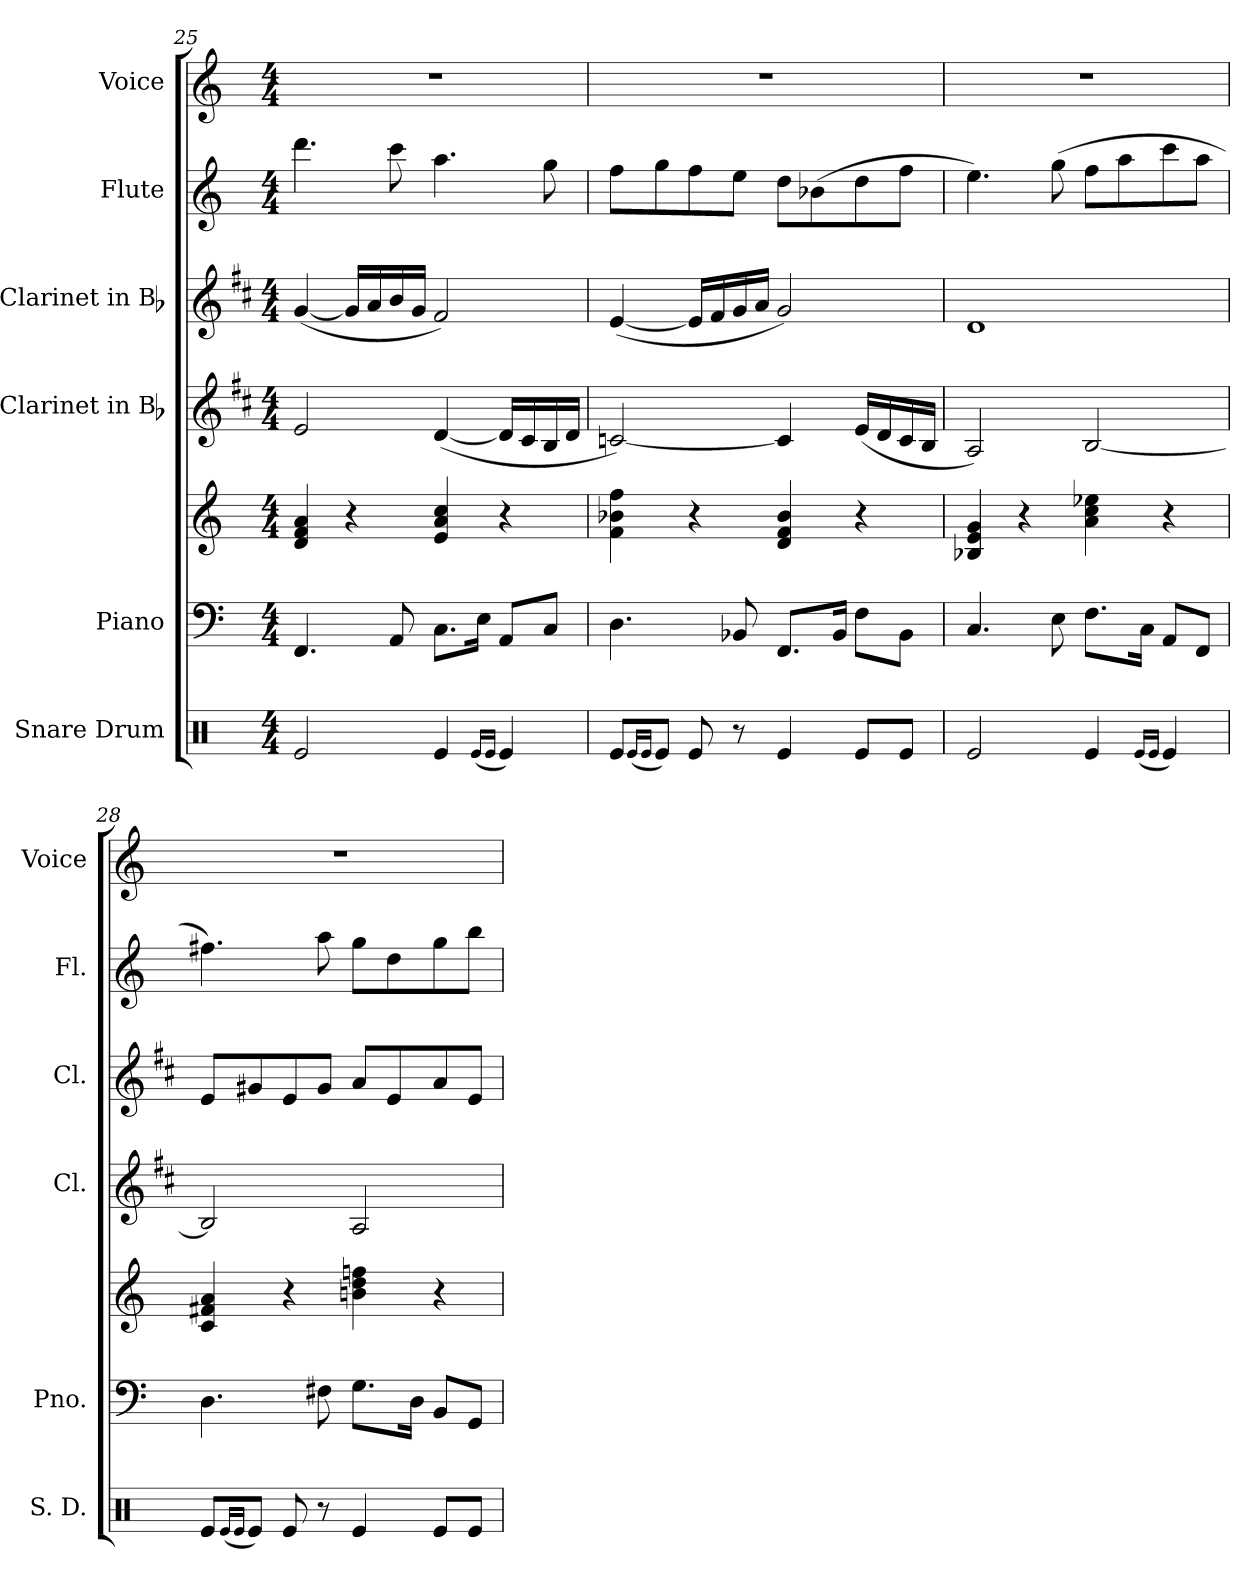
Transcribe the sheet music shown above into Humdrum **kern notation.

**kern	**kern	**kern	**kern	**kern	**kern	**kern
*part6	*part5	*part5	*part4	*part3	*part2	*part1
*staff7	*staff6	*staff5	*staff4	*staff3	*staff2	*staff1
*I"Snare Drum	*I"Piano	*	*I"Clarinet in Bb	*I"Clarinet in Bb	*I"Flute	*I"Voice
*I'S. D.	*I'Pno.	*	*I'Cl.	*I'Cl.	*I'Fl.	*I'Voice
*clefX	*clefF4	*clefG2	*clefG2	*clefG2	*clefG2	*clefG2
*	*	*	*ITrd1c2	*ITrd1c2	*	*
*k[]	*k[]	*k[]	*k[]	*k[]	*k[]	*k[]
*C:	*C:	*C:	*C:	*C:	*C:	*C:
*M4/4	*M4/4	*M4/4	*M4/4	*M4/4	*M4/4	*M4/4
=25	=25	=25	=25	=25	=25	=25
2Rei/	4.FFi/	4di/ 4fi 4ai	2di/	([4fi/	4.dddi\	1r
.	.	4r	.	16fi/LL]	.	.
.	.	.	.	16gi/	.	.
.	8AAi/	.	.	16ai/	8ccci\	.
.	.	.	.	16fi/JJ	.	.
4Rei/	8.Ci\L	4ei/ 4ai 4cci	([4ci/	2ei/)	4.aai\	.
.	16Ei\Jk	.	.	.	.	.
(16qRei/LL	.	.	.	.	.	.
16qRei/JJ	.	.	.	.	.	.
4Rei/)	8AAi/L	4r	16ci/LL]	.	.	.
.	.	.	16Bi/	.	.	.
.	8Ci/J	.	16Ai/	.	8ggi\	.
.	.	.	16ci/JJ	.	.	.
=26	=26	=26	=26	=26	=26	=26
8Rei/L	4.Di\	4fi\ 4b-Xi 4ffi	[2B-Xi/)	([4di/	8ffi\L	1r
(16qRei/LL	.	.	.	.	.	.
16qRei/JJ	.	.	.	.	.	.
8Rei/J)	.	.	.	.	8ggi\	.
8Rei/	.	4r	.	16di/LL]	8ffi\	.
.	.	.	.	16ei/	.	.
8r	8BB-Xi/	.	.	16fi/	8eei\J	.
.	.	.	.	16gi/JJ	.	.
4Rei/	8.FFi/L	4di/ 4fi 4b-i	4B-i/]	2fi/)	8ddi\L	.
.	.	.	.	.	(8b-Xi\	.
.	16BB-i/Jk	.	.	.	.	.
8Rei/L	8Fi\L	4r	(16di/LL	.	8ddi\	.
.	.	.	16ci/	.	.	.
8Rei/J	8BB-i\J	.	16B-i/	.	8ffi\J	.
.	.	.	16Ai/JJ	.	.	.
=27	=27	=27	=27	=27	=27	=27
2Rei/	4.Ci/	4B-Xi/ 4ei 4gi	2Gi/)	1ci	4.eei\)	1r
.	.	4r	.	.	.	.
.	8Ei\	.	.	.	(8ggi\	.
4Rei/	8.Fi\L	4ai\ 4cci 4ee-Xi	[2Ai/	.	8ffi\L	.
.	.	.	.	.	8aai\	.
.	16Ci\Jk	.	.	.	.	.
(16qRei/LL	.	.	.	.	.	.
16qRei/JJ	.	.	.	.	.	.
4Rei/)	8AAi/L	4r	.	.	8ccci\	.
.	8FFi/J	.	.	.	8aai\J	.
=28	=28	=28	=28	=28	=28	=28
8Rei/L	4.Di\	4ci/ 4f#Xi 4ai	2Ai/]	8di/L	4.ff#Xi\)	1r
(16qRei/LL	.	.	.	.	.	.
16qRei/JJ	.	.	.	.	.	.
8Rei/J)	.	.	.	8f#Xi/	.	.
8Rei/	.	4r	.	8di/	.	.
8r	8F#Xi\	.	.	8f#i/J	8aai\	.
4Rei/	8.Gi\L	4bni\ 4ddi 4ffni	2Gi/	8gi/L	8ggi\L	.
.	.	.	.	8di/	8ddi\	.
.	16Di\Jk	.	.	.	.	.
8Rei/L	8BBi/L	4r	.	8gi/	8ggi\	.
8Rei/J	8GGi/J	.	.	8di/J	8bbi\J	.
=	=	=	=	=	=	=
*-	*-	*-	*-	*-	*-	*-
